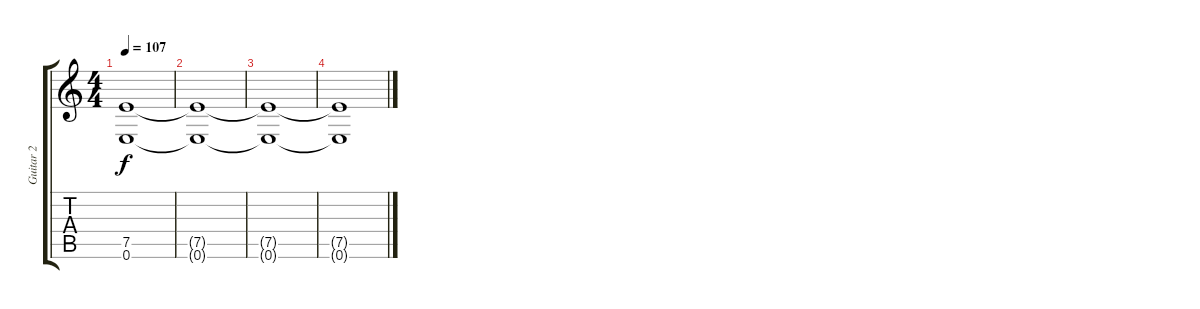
\track ("Guitar 2" "Guitar 2") {instrument distortionguitar}
\staff {score tabs}
\tuning (E4 B3 G3 D3 A2 E2) {hide}
\ts (4 4)
\tempo 107
\clef g2
\ks c
(7.5{t} 0.6{t}).1{dy f} |
(7.5{t} 0.6{t}).1 |
(7.5{t} 0.6{t}).1 |
(7.5{t} 0.6{t}).1
